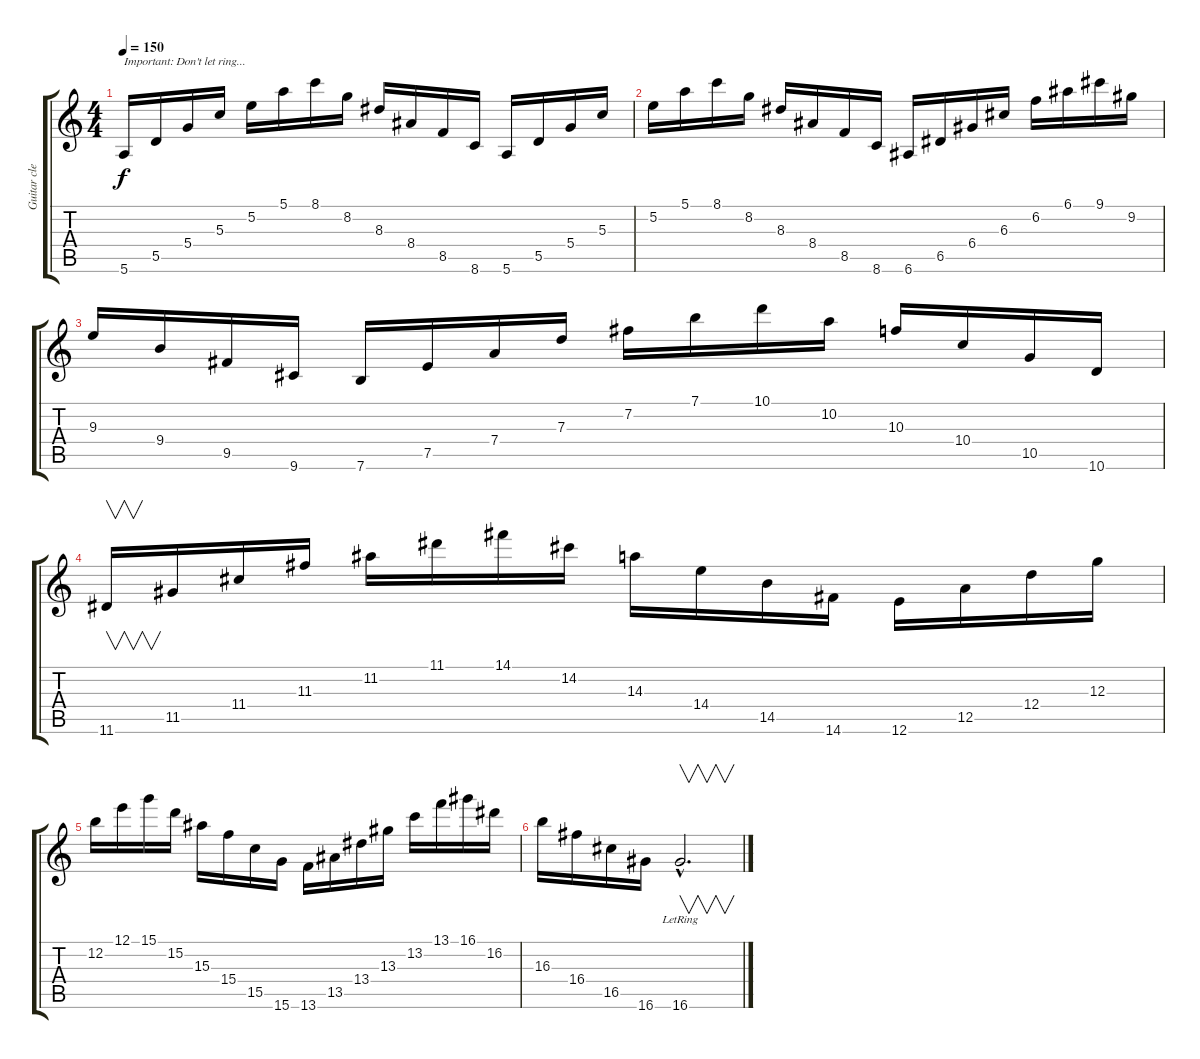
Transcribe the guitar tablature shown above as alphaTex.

\track ("Guitar clean" "Guitar cle") {instrument acousticguitarnylon}
\staff {score tabs}
\tuning (E4 B3 G3 D3 A2 E2) {hide}
\ts (4 4)
\tempo 150
\clef g2
\ks c
5.6.16{txt "Important: Don't let ring..." dy f instrument acousticguitarnylon} 5.5.16 5.4.16 5.3.16 5.2.16 5.1.16 8.1.16 8.2.16 8.3.16 8.4.16 8.5.16 8.6.16 5.6.16 5.5.16 5.4.16 5.3.16 |
5.2.16 5.1.16 8.1.16 8.2.16 8.3.16 8.4.16 8.5.16 8.6.16 6.6.16 6.5.16 6.4.16 6.3.16 6.2.16 6.1.16 9.1.16 9.2.16 |
9.3.16 9.4.16 9.5.16 9.6.16 7.6.16 7.5.16 7.4.16 7.3.16 7.2.16 7.1.16 10.1.16 10.2.16 10.3.16 10.4.16 10.5.16 10.6.16 |
11.6.16{v} 11.5.16 11.4.16 11.3.16 11.2.16 11.1.16 14.1.16 14.2.16 14.3.16 14.4.16 14.5.16 14.6.16 12.6.16 12.5.16 12.4.16 12.3.16 |
12.2.16 12.1.16 15.1.16 15.2.16 15.3.16 15.4.16 15.5.16 15.6.16 13.6.16 13.5.16 13.4.16 13.3.16 13.2.16 13.1.16 16.1.16 16.2.16 |
16.3.16 16.4.16 16.5.16 16.6.16 16.6{hac lr}.2{v d}
